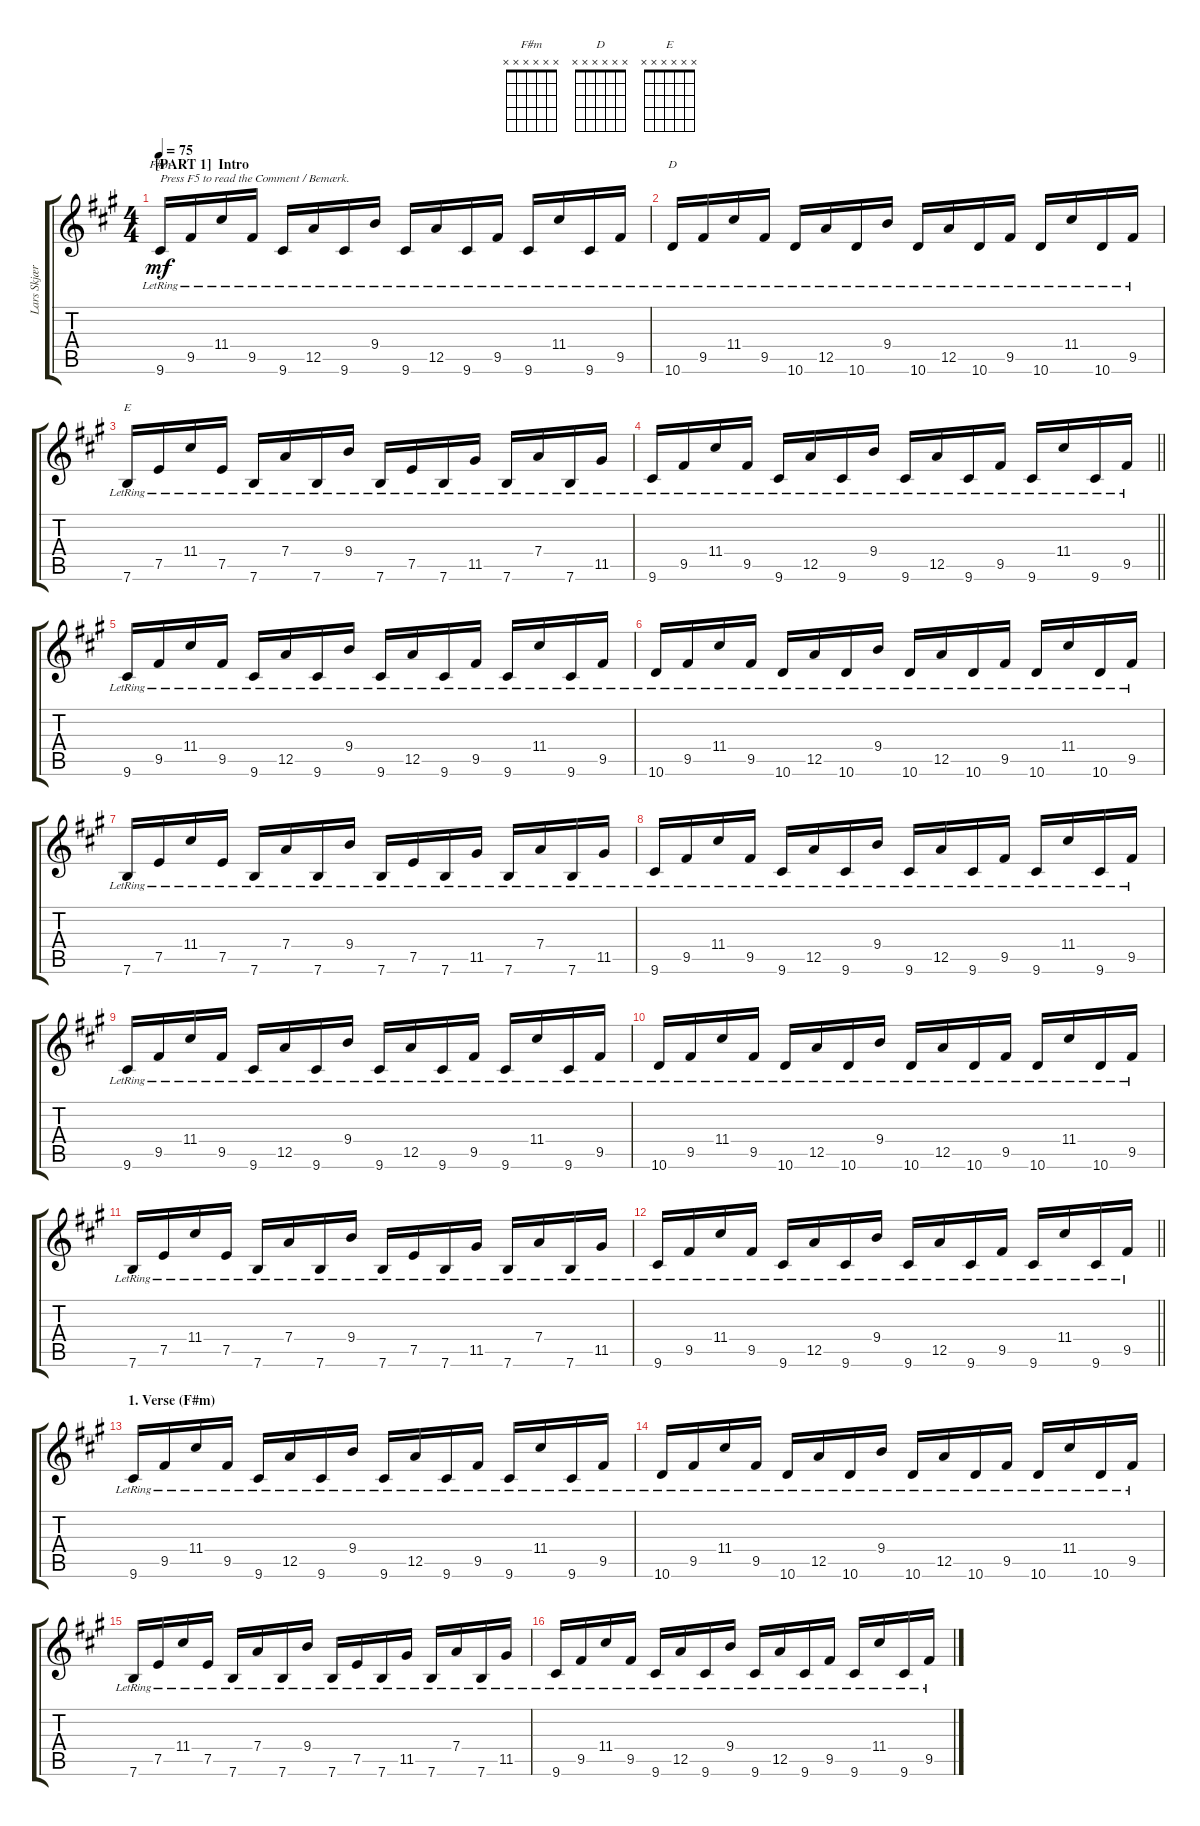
\track ("Lars Skjærbæk" "Lars Skjær") {instrument electricguitarjazz}
\staff {score tabs}
\tuning (E4 B3 G3 D3 A2 E2) {hide}
\chord ("F#m" x x x x x x)
\chord ("D" x x x x x x)
\chord ("E" x x x x x x)
\ts (4 4)
\section ("" "[PART 1]  Intro")
\tempo 75
\clef g2
\ks f#minor
9.6{lr}.16{ch "F#m" txt "Press F5 to read the Comment / Bemærk." dy mf instrument electricguitarjazz} 9.5{lr}.16 11.4{lr}.16 9.5{lr}.16 9.6{lr}.16 12.5{lr}.16 9.6{lr}.16 9.4{lr}.16 9.6{lr}.16 12.5{lr}.16 9.6{lr}.16 9.5{lr}.16 9.6{lr}.16 11.4{lr}.16 9.6{lr}.16 9.5{lr}.16 |
10.6{lr}.16{ch "D"} 9.5{lr}.16 11.4{lr}.16 9.5{lr}.16 10.6{lr}.16 12.5{lr}.16 10.6{lr}.16 9.4{lr}.16 10.6{lr}.16 12.5{lr}.16 10.6{lr}.16 9.5{lr}.16 10.6{lr}.16 11.4{lr}.16 10.6{lr}.16 9.5{lr}.16 |
7.6{lr}.16{ch "E"} 7.5{lr}.16 11.4{lr}.16 7.5{lr}.16 7.6{lr}.16 7.4{lr}.16 7.6{lr}.16 9.4{lr}.16 7.6{lr}.16 7.5{lr}.16 7.6{lr}.16 11.5{lr}.16 7.6{lr}.16 7.4{lr}.16 7.6{lr}.16 11.5{lr}.16 |
\barLineRight lightlight
9.6{lr}.16 9.5{lr}.16 11.4{lr}.16 9.5{lr}.16 9.6{lr}.16 12.5{lr}.16 9.6{lr}.16 9.4{lr}.16 9.6{lr}.16 12.5{lr}.16 9.6{lr}.16 9.5{lr}.16 9.6{lr}.16 11.4{lr}.16 9.6{lr}.16 9.5{lr}.16 |
9.6{lr}.16 9.5{lr}.16 11.4{lr}.16 9.5{lr}.16 9.6{lr}.16 12.5{lr}.16 9.6{lr}.16 9.4{lr}.16 9.6{lr}.16 12.5{lr}.16 9.6{lr}.16 9.5{lr}.16 9.6{lr}.16 11.4{lr}.16 9.6{lr}.16 9.5{lr}.16 |
10.6{lr}.16 9.5{lr}.16 11.4{lr}.16 9.5{lr}.16 10.6{lr}.16 12.5{lr}.16 10.6{lr}.16 9.4{lr}.16 10.6{lr}.16 12.5{lr}.16 10.6{lr}.16 9.5{lr}.16 10.6{lr}.16 11.4{lr}.16 10.6{lr}.16 9.5{lr}.16 |
7.6{lr}.16 7.5{lr}.16 11.4{lr}.16 7.5{lr}.16 7.6{lr}.16 7.4{lr}.16 7.6{lr}.16 9.4{lr}.16 7.6{lr}.16 7.5{lr}.16 7.6{lr}.16 11.5{lr}.16 7.6{lr}.16 7.4{lr}.16 7.6{lr}.16 11.5{lr}.16 |
9.6{lr}.16 9.5{lr}.16 11.4{lr}.16 9.5{lr}.16 9.6{lr}.16 12.5{lr}.16 9.6{lr}.16 9.4{lr}.16 9.6{lr}.16 12.5{lr}.16 9.6{lr}.16 9.5{lr}.16 9.6{lr}.16 11.4{lr}.16 9.6{lr}.16 9.5{lr}.16 |
9.6{lr}.16 9.5{lr}.16 11.4{lr}.16 9.5{lr}.16 9.6{lr}.16 12.5{lr}.16 9.6{lr}.16 9.4{lr}.16 9.6{lr}.16 12.5{lr}.16 9.6{lr}.16 9.5{lr}.16 9.6{lr}.16 11.4{lr}.16 9.6{lr}.16 9.5{lr}.16 |
10.6{lr}.16 9.5{lr}.16 11.4{lr}.16 9.5{lr}.16 10.6{lr}.16 12.5{lr}.16 10.6{lr}.16 9.4{lr}.16 10.6{lr}.16 12.5{lr}.16 10.6{lr}.16 9.5{lr}.16 10.6{lr}.16 11.4{lr}.16 10.6{lr}.16 9.5{lr}.16 |
7.6{lr}.16 7.5{lr}.16 11.4{lr}.16 7.5{lr}.16 7.6{lr}.16 7.4{lr}.16 7.6{lr}.16 9.4{lr}.16 7.6{lr}.16 7.5{lr}.16 7.6{lr}.16 11.5{lr}.16 7.6{lr}.16 7.4{lr}.16 7.6{lr}.16 11.5{lr}.16 |
\barLineRight lightlight
9.6{lr}.16 9.5{lr}.16 11.4{lr}.16 9.5{lr}.16 9.6{lr}.16 12.5{lr}.16 9.6{lr}.16 9.4{lr}.16 9.6{lr}.16 12.5{lr}.16 9.6{lr}.16 9.5{lr}.16 9.6{lr}.16 11.4{lr}.16 9.6{lr}.16 9.5{lr}.16 |
\section ("" "1. Verse (F#m)")
9.6{lr}.16 9.5{lr}.16 11.4{lr}.16 9.5{lr}.16 9.6{lr}.16 12.5{lr}.16 9.6{lr}.16 9.4{lr}.16 9.6{lr}.16 12.5{lr}.16 9.6{lr}.16 9.5{lr}.16 9.6{lr}.16 11.4{lr}.16 9.6{lr}.16 9.5{lr}.16 |
10.6{lr}.16 9.5{lr}.16 11.4{lr}.16 9.5{lr}.16 10.6{lr}.16 12.5{lr}.16 10.6{lr}.16 9.4{lr}.16 10.6{lr}.16 12.5{lr}.16 10.6{lr}.16 9.5{lr}.16 10.6{lr}.16 11.4{lr}.16 10.6{lr}.16 9.5{lr}.16 |
7.6{lr}.16 7.5{lr}.16 11.4{lr}.16 7.5{lr}.16 7.6{lr}.16 7.4{lr}.16 7.6{lr}.16 9.4{lr}.16 7.6{lr}.16 7.5{lr}.16 7.6{lr}.16 11.5{lr}.16 7.6{lr}.16 7.4{lr}.16 7.6{lr}.16 11.5{lr}.16 |
9.6{lr}.16 9.5{lr}.16 11.4{lr}.16 9.5{lr}.16 9.6{lr}.16 12.5{lr}.16 9.6{lr}.16 9.4{lr}.16 9.6{lr}.16 12.5{lr}.16 9.6{lr}.16 9.5{lr}.16 9.6{lr}.16 11.4{lr}.16 9.6{lr}.16 9.5{lr}.16
